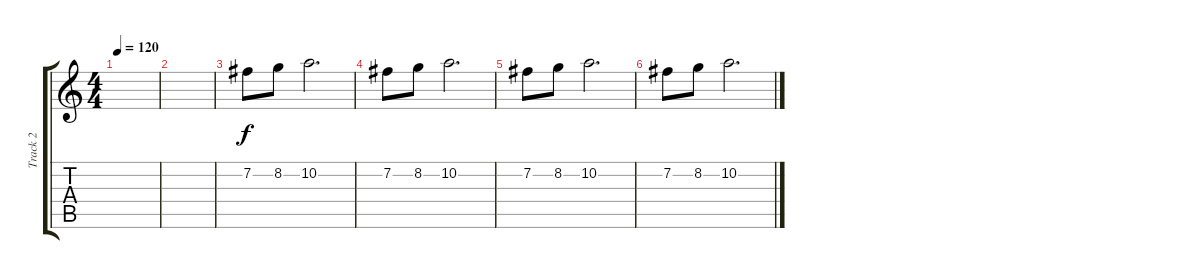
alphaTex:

\track ("Track 2" "Track 2") {instrument acousticguitarsteel}
\staff {score tabs}
\tuning (E4 B3 G3 D3 A2 E2) {hide}
\ts (4 4)
\tempo 120
\clef g2
\ks c
|
|
7.2.8 8.2.8 10.2.2{d} |
7.2.8 8.2.8 10.2.2{d} |
7.2.8 8.2.8 10.2.2{d} |
7.2.8 8.2.8 10.2.2{d}
